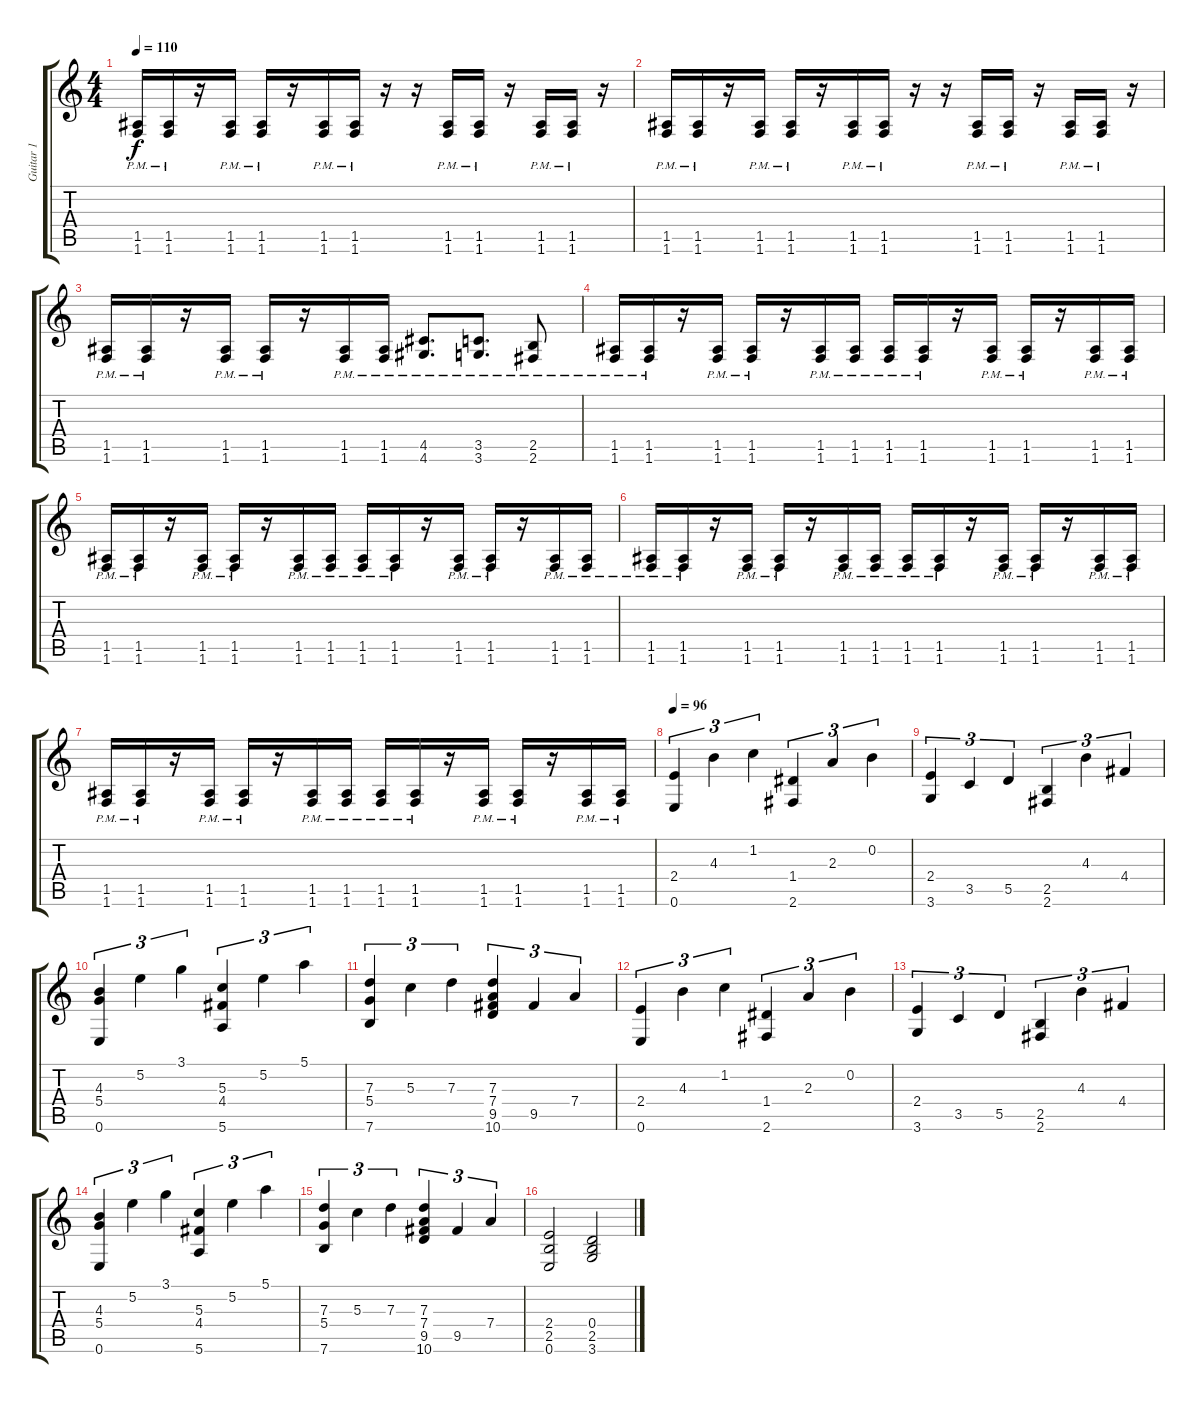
\track ("Guitar 1" "Guitar 1") {instrument distortionguitar}
\staff {score tabs}
\tuning (E4 B3 G3 D3 A2 E2) {hide}
\ts (4 4)
\tempo 110
\clef g2
\ks c
(1.5{pm} 1.6{pm}).16{dy f} (1.5{pm} 1.6{pm}).16 r.16 (1.5{pm} 1.6{pm}).16 (1.5{pm} 1.6{pm}).16 r.16 (1.5{pm} 1.6{pm}).16 (1.5{pm} 1.6{pm}).16 r.16 r.16 (1.5{pm} 1.6{pm}).16 (1.5{pm} 1.6{pm}).16 r.16 (1.5{pm} 1.6{pm}).16 (1.5{pm} 1.6{pm}).16 r.16 |
(1.5{pm} 1.6{pm}).16 (1.5{pm} 1.6{pm}).16 r.16 (1.5{pm} 1.6{pm}).16 (1.5{pm} 1.6{pm}).16 r.16 (1.5{pm} 1.6{pm}).16 (1.5{pm} 1.6{pm}).16 r.16 r.16 (1.5{pm} 1.6{pm}).16 (1.5{pm} 1.6{pm}).16 r.16 (1.5{pm} 1.6{pm}).16 (1.5{pm} 1.6{pm}).16 r.16 |
(1.5{pm} 1.6{pm}).16 (1.5{pm} 1.6{pm}).16 r.16 (1.5{pm} 1.6{pm}).16 (1.5{pm} 1.6{pm}).16 r.16 (1.5{pm} 1.6{pm}).16 (1.5{pm} 1.6{pm}).16 (4.5{pm} 4.6{pm}).8{d} (3.5{pm} 3.6{pm}).8{d} (2.5{pm} 2.6{pm}).8 |
(1.5{pm} 1.6{pm}).16 (1.5{pm} 1.6{pm}).16 r.16 (1.5{pm} 1.6{pm}).16 (1.5{pm} 1.6{pm}).16 r.16 (1.5{pm} 1.6{pm}).16 (1.5{pm} 1.6{pm}).16 (1.5{pm} 1.6{pm}).16 (1.5{pm} 1.6{pm}).16 r.16 (1.5{pm} 1.6{pm}).16 (1.5{pm} 1.6{pm}).16 r.16 (1.5{pm} 1.6{pm}).16 (1.5{pm} 1.6{pm}).16 |
(1.5{pm} 1.6{pm}).16 (1.5{pm} 1.6{pm}).16 r.16 (1.5{pm} 1.6{pm}).16 (1.5{pm} 1.6{pm}).16 r.16 (1.5{pm} 1.6{pm}).16 (1.5{pm} 1.6{pm}).16 (1.5{pm} 1.6{pm}).16 (1.5{pm} 1.6{pm}).16 r.16 (1.5{pm} 1.6{pm}).16 (1.5{pm} 1.6{pm}).16 r.16 (1.5{pm} 1.6{pm}).16 (1.5{pm} 1.6{pm}).16 |
(1.5{pm} 1.6{pm}).16 (1.5{pm} 1.6{pm}).16 r.16 (1.5{pm} 1.6{pm}).16 (1.5{pm} 1.6{pm}).16 r.16 (1.5{pm} 1.6{pm}).16 (1.5{pm} 1.6{pm}).16 (1.5{pm} 1.6{pm}).16 (1.5{pm} 1.6{pm}).16 r.16 (1.5{pm} 1.6{pm}).16 (1.5{pm} 1.6{pm}).16 r.16 (1.5{pm} 1.6{pm}).16 (1.5{pm} 1.6{pm}).16 |
(1.5{pm} 1.6{pm}).16 (1.5{pm} 1.6{pm}).16 r.16 (1.5{pm} 1.6{pm}).16 (1.5{pm} 1.6{pm}).16 r.16 (1.5{pm} 1.6{pm}).16 (1.5{pm} 1.6{pm}).16 (1.5{pm} 1.6{pm}).16 (1.5{pm} 1.6{pm}).16 r.16 (1.5{pm} 1.6{pm}).16 (1.5{pm} 1.6{pm}).16 r.16 (1.5{pm} 1.6{pm}).16 (1.5{pm} 1.6{pm}).16 |
\tempo 96
(2.4 0.6).4{tu (3 2)} 4.3.4{tu (3 2)} 1.2.4{tu (3 2)} (1.4 2.6).4{tu (3 2)} 2.3.4{tu (3 2)} 0.2.4{tu (3 2)} |
(2.4 3.6).4{tu (3 2)} 3.5.4{tu (3 2)} 5.5.4{tu (3 2)} (2.5 2.6).4{tu (3 2)} 4.3.4{tu (3 2)} 4.4.4{tu (3 2)} |
(4.3 5.4 0.6).4{tu (3 2)} 5.2.4{tu (3 2)} 3.1.4{tu (3 2)} (5.3 4.4 5.6).4{tu (3 2)} 5.2.4{tu (3 2)} 5.1.4{tu (3 2)} |
(7.3 5.4 7.6).4{tu (3 2)} 5.3.4{tu (3 2)} 7.3.4{tu (3 2)} (7.3 7.4 9.5 10.6).4{tu (3 2)} 9.5.4{tu (3 2)} 7.4.4{tu (3 2)} |
(2.4 0.6).4{tu (3 2)} 4.3.4{tu (3 2)} 1.2.4{tu (3 2)} (1.4 2.6).4{tu (3 2)} 2.3.4{tu (3 2)} 0.2.4{tu (3 2)} |
(2.4 3.6).4{tu (3 2)} 3.5.4{tu (3 2)} 5.5.4{tu (3 2)} (2.5 2.6).4{tu (3 2)} 4.3.4{tu (3 2)} 4.4.4{tu (3 2)} |
(4.3 5.4 0.6).4{tu (3 2)} 5.2.4{tu (3 2)} 3.1.4{tu (3 2)} (5.3 4.4 5.6).4{tu (3 2)} 5.2.4{tu (3 2)} 5.1.4{tu (3 2)} |
(7.3 5.4 7.6).4{tu (3 2)} 5.3.4{tu (3 2)} 7.3.4{tu (3 2)} (7.3 7.4 9.5 10.6).4{tu (3 2)} 9.5.4{tu (3 2)} 7.4.4{tu (3 2)} |
(2.4 2.5 0.6).2 (0.4 2.5 3.6).2
